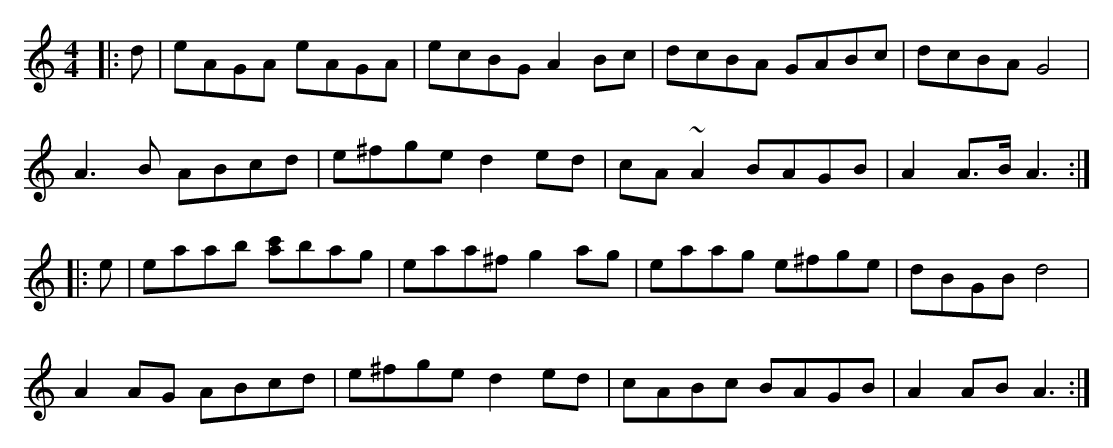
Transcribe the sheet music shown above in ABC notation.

X:1
M:4/4
K:Amin
|:d|eAGA eAGA|ecBG A2 Bc|dcBA GABc|dcBA G4|
A3B ABcd|e^fge d2 ed|cA~A2 BAGB|A2A>B A3:|
|:e|eaab [ac']bag|eaa^f g2 ag|eaag e^fge|dBGB d4|
A2 AG ABcd|e^fge d2 ed|cABc BAGB|A2 AB A3:|
